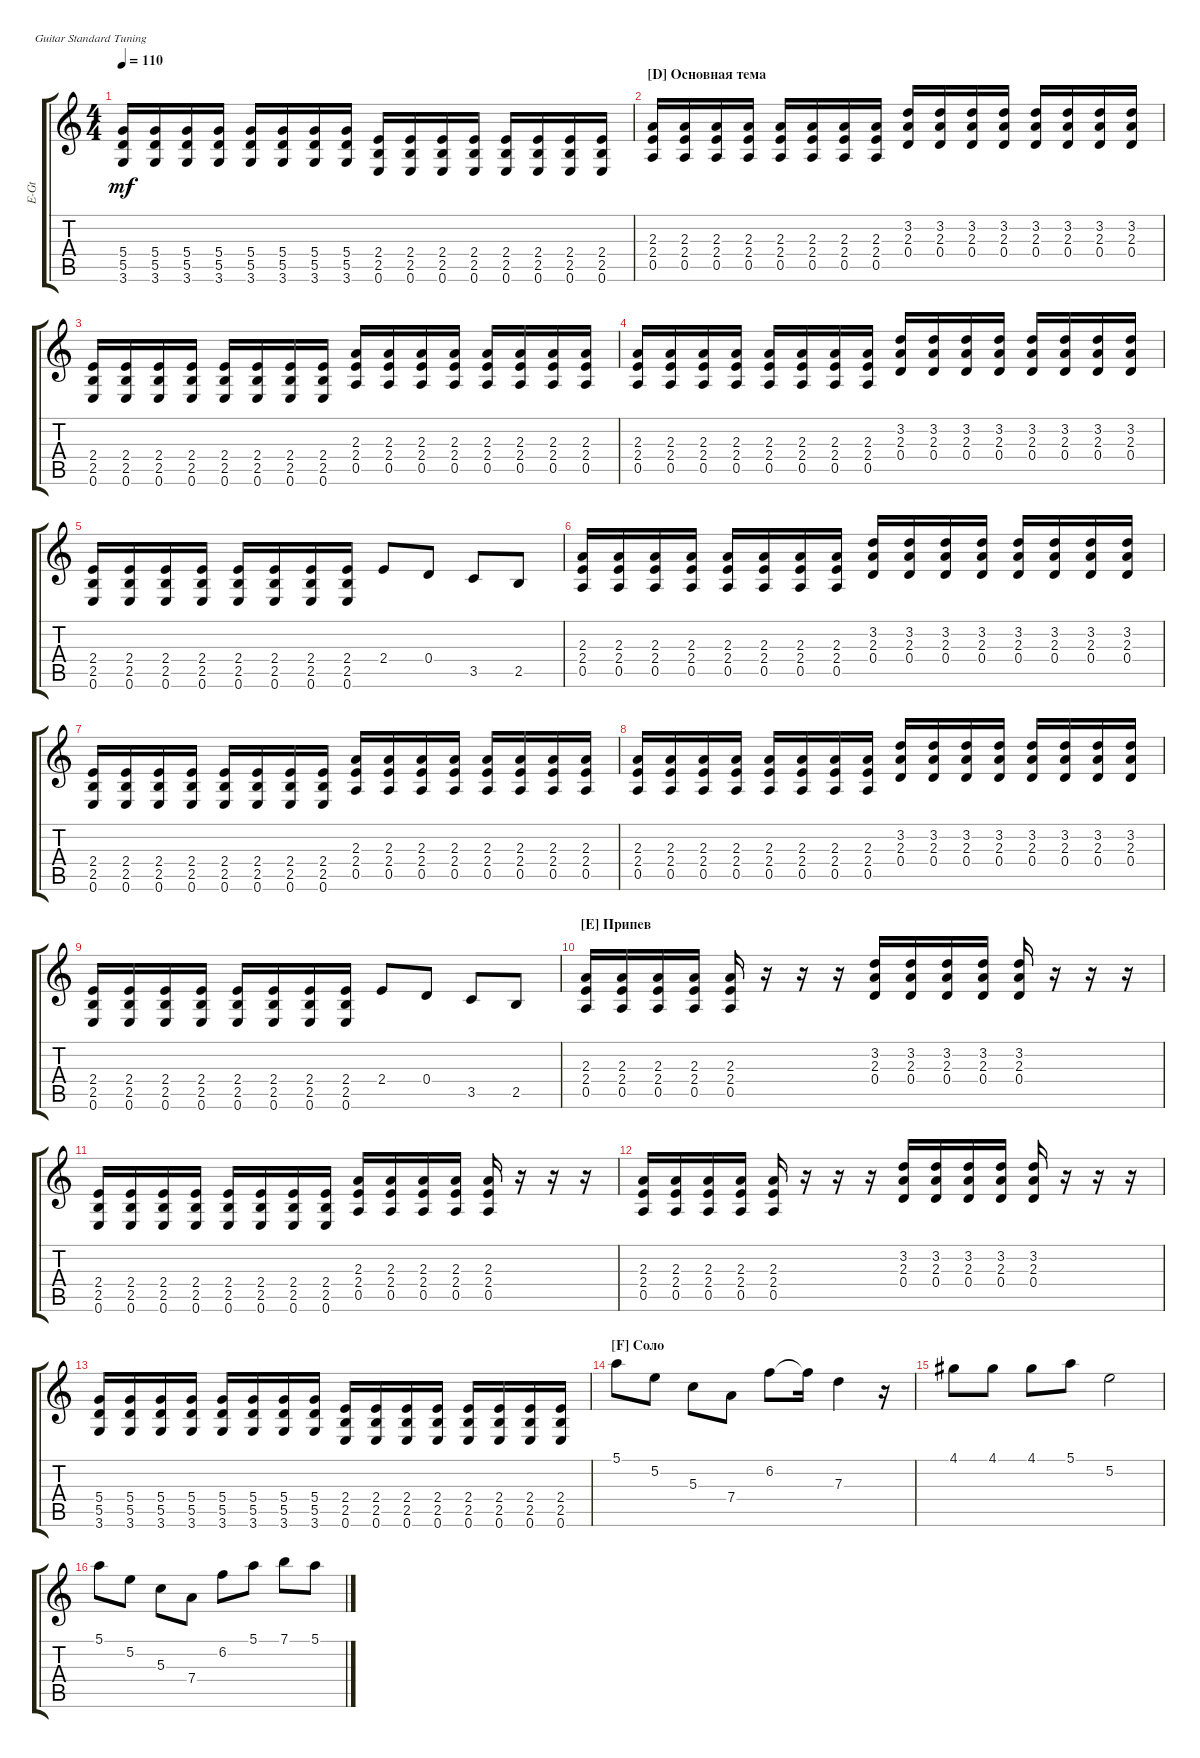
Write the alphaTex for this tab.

\track ("Electric Guitar" "E-Gt") {instrument overdrivenguitar}
\staff {score tabs}
\tuning (E4 B3 G3 D3 A2 E2)
\ts (4 4)
\tempo 110
\clef g2
\ks c
(3.6 5.5 5.4).16{dy mf} (3.6 5.5 5.4).16 (3.6 5.5 5.4).16 (3.6 5.5 5.4).16 (3.6 5.5 5.4).16 (3.6 5.5 5.4).16 (3.6 5.5 5.4).16 (3.6 5.5 5.4).16 (0.6 2.5 2.4).16 (0.6 2.5 2.4).16 (0.6 2.5 2.4).16 (0.6 2.5 2.4).16 (0.6 2.5 2.4).16 (0.6 2.5 2.4).16 (0.6 2.5 2.4).16 (0.6 2.5 2.4).16 |
\section ("D" "Основная тема")
(0.5 2.4 2.3).16 (0.5 2.4 2.3).16 (0.5 2.4 2.3).16 (0.5 2.4 2.3).16 (0.5 2.4 2.3).16 (0.5 2.4 2.3).16 (0.5 2.4 2.3).16 (0.5 2.4 2.3).16 (0.4 2.3 3.2).16 (0.4 2.3 3.2).16 (0.4 2.3 3.2).16 (0.4 2.3 3.2).16 (0.4 2.3 3.2).16 (0.4 2.3 3.2).16 (0.4 2.3 3.2).16 (0.4 2.3 3.2).16 |
(0.6 2.5 2.4).16 (0.6 2.5 2.4).16 (0.6 2.5 2.4).16 (0.6 2.5 2.4).16 (0.6 2.5 2.4).16 (0.6 2.5 2.4).16 (0.6 2.5 2.4).16 (0.6 2.5 2.4).16 (0.5 2.4 2.3).16 (0.5 2.4 2.3).16 (0.5 2.4 2.3).16 (0.5 2.4 2.3).16 (0.5 2.4 2.3).16 (0.5 2.4 2.3).16 (0.5 2.4 2.3).16 (0.5 2.4 2.3).16 |
(0.5 2.4 2.3).16 (0.5 2.4 2.3).16 (0.5 2.4 2.3).16 (0.5 2.4 2.3).16 (0.5 2.4 2.3).16 (0.5 2.4 2.3).16 (0.5 2.4 2.3).16 (0.5 2.4 2.3).16 (0.4 2.3 3.2).16 (0.4 2.3 3.2).16 (0.4 2.3 3.2).16 (0.4 2.3 3.2).16 (0.4 2.3 3.2).16 (0.4 2.3 3.2).16 (0.4 2.3 3.2).16 (0.4 2.3 3.2).16 |
(0.6 2.5 2.4).16 (0.6 2.5 2.4).16 (0.6 2.5 2.4).16 (0.6 2.5 2.4).16 (0.6 2.5 2.4).16 (0.6 2.5 2.4).16 (0.6 2.5 2.4).16 (0.6 2.5 2.4).16 2.4.8 0.4.8 3.5.8 2.5.8 |
(0.5 2.4 2.3).16 (0.5 2.4 2.3).16 (0.5 2.4 2.3).16 (0.5 2.4 2.3).16 (0.5 2.4 2.3).16 (0.5 2.4 2.3).16 (0.5 2.4 2.3).16 (0.5 2.4 2.3).16 (0.4 2.3 3.2).16 (0.4 2.3 3.2).16 (0.4 2.3 3.2).16 (0.4 2.3 3.2).16 (0.4 2.3 3.2).16 (0.4 2.3 3.2).16 (0.4 2.3 3.2).16 (0.4 2.3 3.2).16 |
(0.6 2.5 2.4).16 (0.6 2.5 2.4).16 (0.6 2.5 2.4).16 (0.6 2.5 2.4).16 (0.6 2.5 2.4).16 (0.6 2.5 2.4).16 (0.6 2.5 2.4).16 (0.6 2.5 2.4).16 (0.5 2.4 2.3).16 (0.5 2.4 2.3).16 (0.5 2.4 2.3).16 (0.5 2.4 2.3).16 (0.5 2.4 2.3).16 (0.5 2.4 2.3).16 (0.5 2.4 2.3).16 (0.5 2.4 2.3).16 |
(0.5 2.4 2.3).16 (0.5 2.4 2.3).16 (0.5 2.4 2.3).16 (0.5 2.4 2.3).16 (0.5 2.4 2.3).16 (0.5 2.4 2.3).16 (0.5 2.4 2.3).16 (0.5 2.4 2.3).16 (0.4 2.3 3.2).16 (0.4 2.3 3.2).16 (0.4 2.3 3.2).16 (0.4 2.3 3.2).16 (0.4 2.3 3.2).16 (0.4 2.3 3.2).16 (0.4 2.3 3.2).16 (0.4 2.3 3.2).16 |
(0.6 2.5 2.4).16 (0.6 2.5 2.4).16 (0.6 2.5 2.4).16 (0.6 2.5 2.4).16 (0.6 2.5 2.4).16 (0.6 2.5 2.4).16 (0.6 2.5 2.4).16 (0.6 2.5 2.4).16 2.4.8 0.4.8 3.5.8 2.5.8 |
\section ("E" "Припев")
(0.5 2.4 2.3).16 (0.5 2.4 2.3).16 (0.5 2.4 2.3).16 (0.5 2.3 2.4).16 (0.5 2.4 2.3).16 r.16 r.16 r.16 (0.4 2.3 3.2).16 (0.4 2.3 3.2).16 (0.4 2.3 3.2).16 (0.4 2.3 3.2).16 (0.4 2.3 3.2).16 r.16 r.16 r.16 |
(0.6 2.5 2.4).16 (0.6 2.5 2.4).16 (0.6 2.5 2.4).16 (0.6 2.5 2.4).16 (0.6 2.5 2.4).16 (0.6 2.5 2.4).16 (0.6 2.5 2.4).16 (0.6 2.5 2.4).16 (0.5 2.4 2.3).16 (0.5 2.4 2.3).16 (0.5 2.4 2.3).16 (0.5 2.4 2.3).16 (0.5 2.4 2.3).16 r.16 r.16 r.16 |
(0.5 2.4 2.3).16 (0.5 2.4 2.3).16 (0.5 2.4 2.3).16 (0.5 2.4 2.3).16 (0.5 2.4 2.3).16 r.16 r.16 r.16 (0.4 2.3 3.2).16 (0.4 2.3 3.2).16 (0.4 2.3 3.2).16 (0.4 2.3 3.2).16 (0.4 2.3 3.2).16 r.16 r.16 r.16 |
(3.6 5.5 5.4).16 (3.6 5.5 5.4).16 (3.6 5.5 5.4).16 (3.6 5.5 5.4).16 (3.6 5.5 5.4).16 (3.6 5.5 5.4).16 (3.6 5.5 5.4).16 (3.6 5.5 5.4).16 (0.6 2.5 2.4).16 (0.6 2.5 2.4).16 (0.6 2.5 2.4).16 (0.6 2.5 2.4).16 (0.6 2.5 2.4).16 (0.6 2.5 2.4).16 (0.6 2.5 2.4).16 (0.6 2.5 2.4).16 |
\section ("F" "Соло")
5.1.8 5.2.8 5.3.8 7.4.8 6.2.8 6.2{t}.16 7.3.4 r.16 |
4.1.8 4.1.8 4.1.8 5.1.8 5.2.2 |
5.1.8 5.2.8 5.3.8 7.4.8 6.2.8 5.1.8 7.1.8 5.1.8
